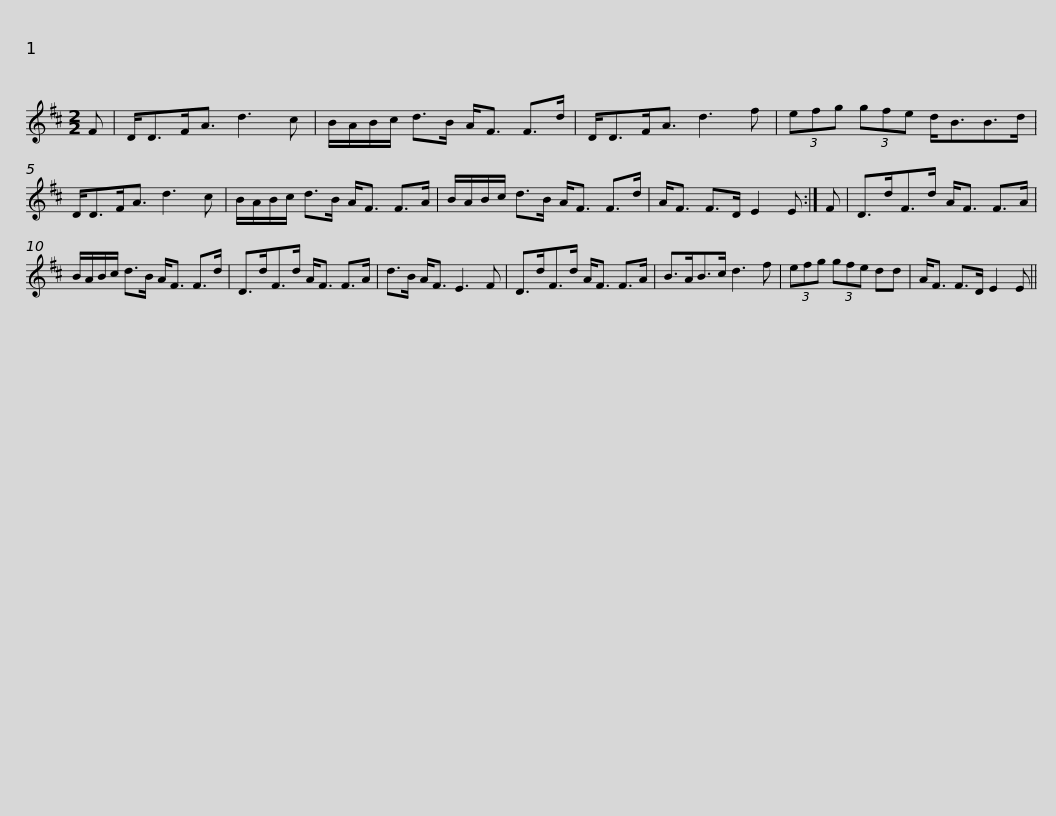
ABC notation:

X:1
L:1/8
M:2/2
I:linebreak $
K:D
V:1 treble
V:1
 F | D<DF<A d3 c | B/A/B/c/ d>B A<F F>d | D<DF<A d3 f | (3efg (3gfe d<BB>d |$ %5
 D<DF<A d3 c | B/A/B/c/ d>B A<F F>A | B/A/B/c/ d>B A<F F>d | A<F F>D E2 E :| F |$ %10
 D>dF>d A<F F>A | B/A/B/c/ d>B A<F F>d | D>dF>d A<F F>A | d>B A<F E3 F |$ D>dF>d A<F F>A | %15
 B>AB>c d3 f | (3efg (3gfe dd | A<F F>D E2 E || %18
